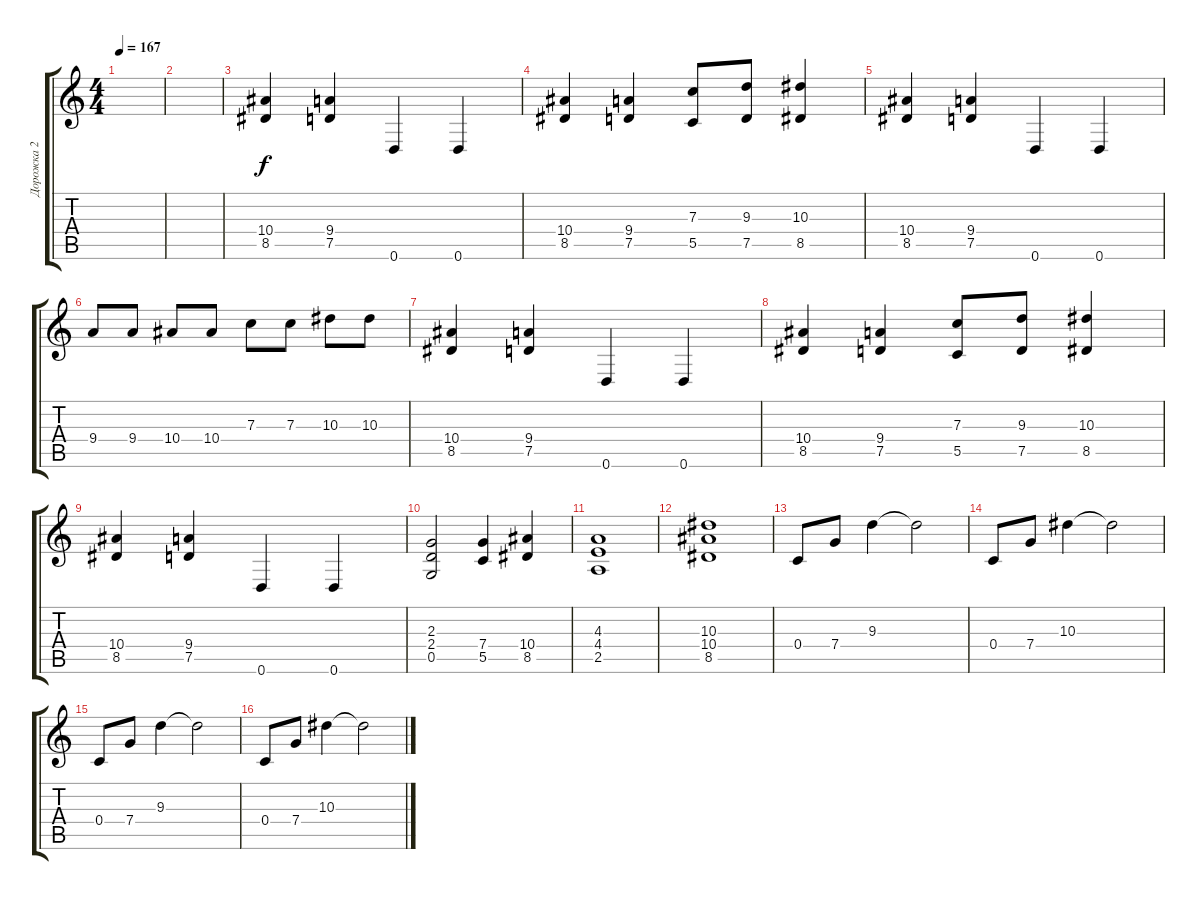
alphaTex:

\track ("Дорожка 2" "Дорожка 2") {instrument distortionguitar}
\staff {score tabs}
\tuning (D4 A3 F3 C3 G2 D2) {hide}
\ts (4 4)
\tempo 167
\clef g2
\ks c
|
|
(10.4 8.5).4 (9.4 7.5).4 0.6.4 0.6.4 |
(10.4 8.5).4 (9.4 7.5).4 (7.3 5.5).8 (9.3 7.5).8 (10.3 8.5).4 |
(10.4 8.5).4 (9.4 7.5).4 0.6.4 0.6.4 |
9.4.8 9.4.8 10.4.8 10.4.8 7.3.8 7.3.8 10.3.8 10.3.8 |
(10.4 8.5).4 (9.4 7.5).4 0.6.4 0.6.4 |
(10.4 8.5).4 (9.4 7.5).4 (7.3 5.5).8 (9.3 7.5).8 (10.3 8.5).4 |
(10.4 8.5).4 (9.4 7.5).4 0.6.4 0.6.4 |
(2.3 2.4 0.5).2 (7.4 5.5).4 (10.4 8.5).4 |
(4.3 4.4 2.5).1 |
(10.3 10.4 8.5).1 |
0.4.8 7.4.8 9.3.4 9.3{t}.2 |
0.4.8 7.4.8 10.3.4 10.3{t}.2 |
0.4.8 7.4.8 9.3.4 9.3{t}.2 |
0.4.8 7.4.8 10.3.4 10.3{t}.2
